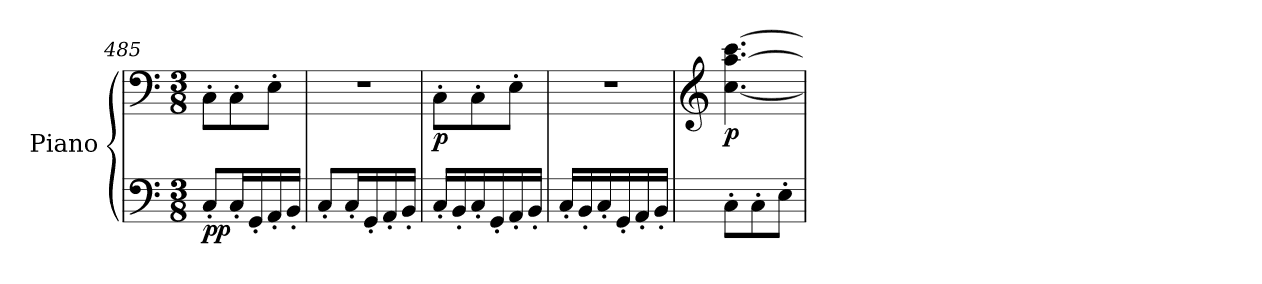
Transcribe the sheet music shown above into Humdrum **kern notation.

**kern	**kern	**dynam
*part1	*part1	*part1
*staff2	*staff1	*staff1/2
*I"Piano	*	*
*I'Pno.	*	*
*clefF4	*clefF4	*
*k[]	*k[]	*
*M3/8	*M3/8	*
=485	=485	=485
!	!	!LO:DY:b=2
8C'/L	8C'\L	pp
16C'/L	8C'\	.
16GG'/	.	.
16AA'/	8E'\J	.
16BB'/JJ	.	.
=486	=486	=486
8C'/L	4.r	.
16C'/L	.	.
16GG'/	.	.
16AA'/	.	.
16BB'/JJ	.	.
=487	=487	=487
!	!	!LO:DY:b
16C'/LL	8C'\L	p
16BB'/	.	.
16C'/	8C'\	.
16GG'/	.	.
16AA'/	8E'\J	.
16BB'/JJ	.	.
=488	=488	=488
16C'/LL	4.r	.
16BB'/	.	.
16C'/	.	.
16GG'/	.	.
16AA'/	.	.
16BB'/JJ	.	.
=489	=489	=489
*	*clefG2	*
!	!	!LO:DY:b
8C'\L	[4.cc\ [4.aa\ [4.ccc\	p
8C'\	.	.
8E'\J	.	.
=	=	=
*-	*-	*-
